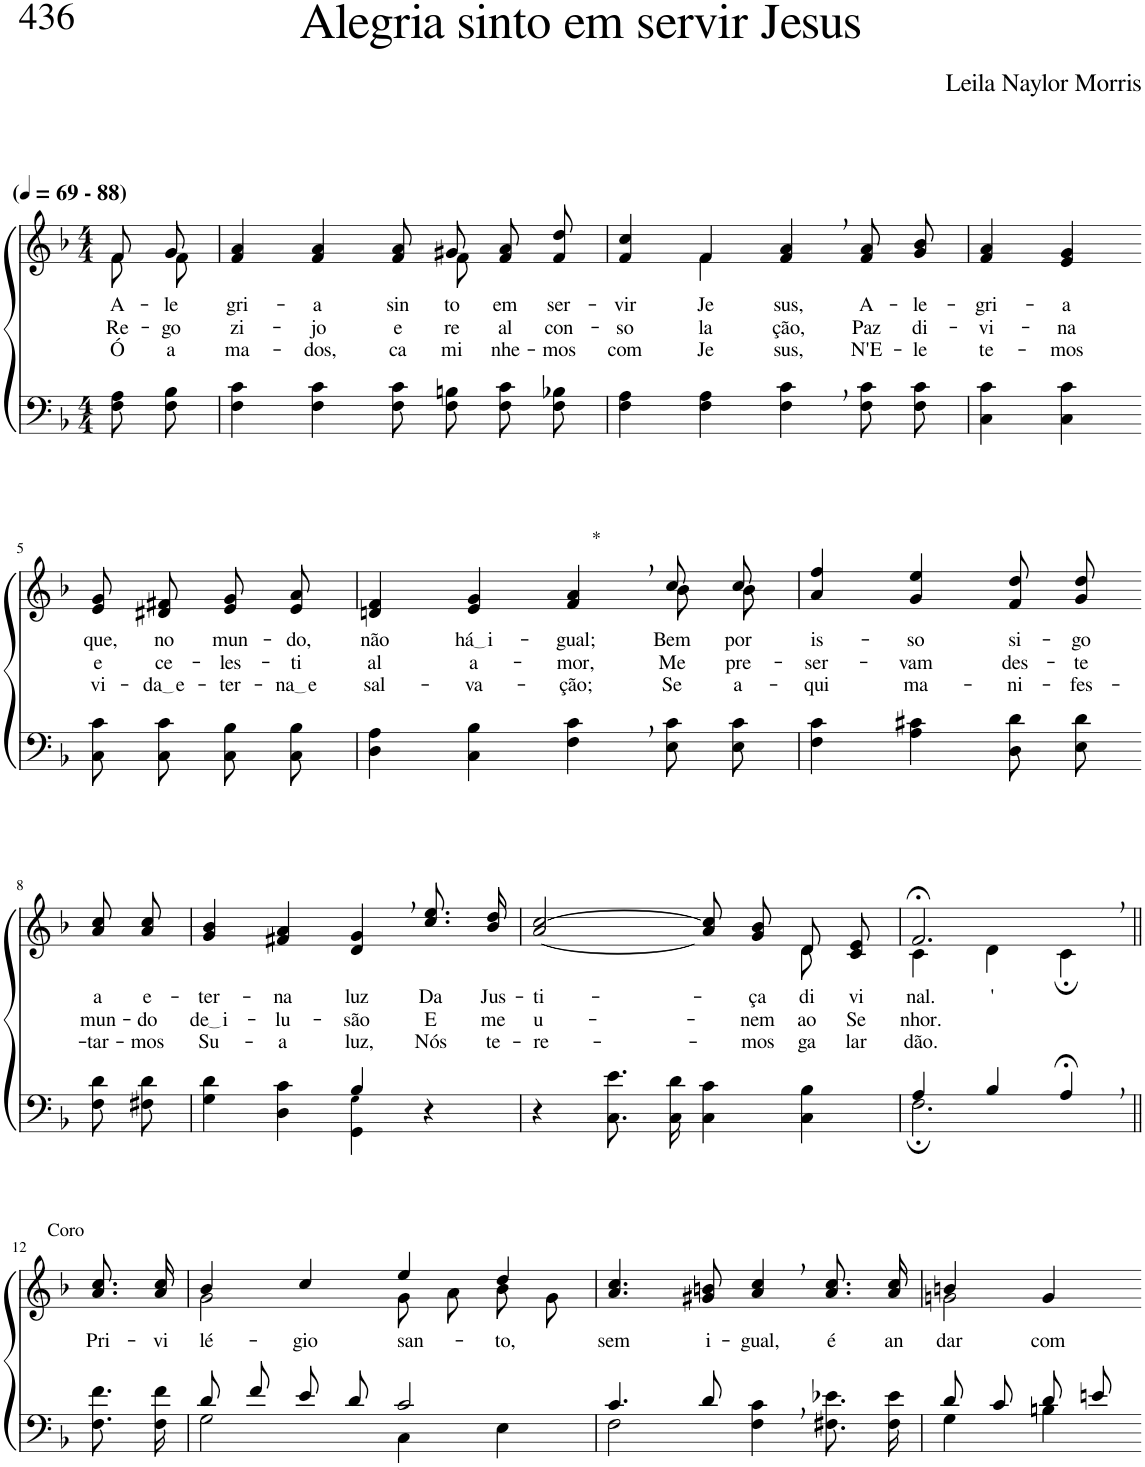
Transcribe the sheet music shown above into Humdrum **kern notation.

**kern	**kern	**text	**text	**text
*part2	*part1	*part1	*part1	*part1
*staff2	*staff1	*staff1	*staff1	*staff1
*I"Parte III e IV	*I"Parte I e II	*	*	*
*clefF4	*clefG2	*	*	*
*Trd2c3	*Trd2c3	*	*	*
*k[b-]	*k[b-]	*	*	*
*M4/4	*M4/4	*	*	*
*MM69	*MM69	*	*	*
=1	=1	=1	=1	=1
*	*^	*	*	*
!	!LO:TX:a:B:t=(	!	!	!	!
!	!LO:TX:a:B:t=- 88)	!	!	!	!
!	!	!	!LO:LY:b	!LO:LY:b	!LO:LY:b
8F\ 8A\L	8f/L	8f\L	A-	Re-	Ó
!	!	!	!LO:LY:b	!LO:LY:b	!LO:LY:b
8F\ 8B-\J	8g/J	8f\J	-le-	-go-	a-
=2	=2	=2	=2	=2	=2
!	!	!	!LO:LY:b	!LO:LY:b	!LO:LY:b
4F\ 4c\	4f/ 4a/	8ryy	-gri-	-zi-	-ma-
!	!	!	!LO:LY:b	!LO:LY:b	!LO:LY:b
*	*v	*v	*	*	*
4F\ 4c\	4f/ 4a/	-a	-jo	-dos,
!	!	!LO:LY:b	!LO:LY:b	!LO:LY:b
8F\ 8c\L	8f/ 8a/L	sin-	e	ca-
*	*^	*	*	*
!	!	!	!LO:LY:b	!LO:LY:b	!LO:LY:b
8F\ 8Bn\J	8g#X/J	8f\	-to	re-	-mi-
!	!	!	!LO:LY:b	!LO:LY:b	!LO:LY:b
8F\ 8c\L	8f/ 8a/L	4ryy	em	-al	-nhe-
!	!	!	!LO:LY:b	!LO:LY:b	!LO:LY:b
8F\ 8B-X\J	8f/ 8dd/J	.	ser-	con-	-mos
=3	=3	=3	=3	=3	=3
!	!	!	!LO:LY:b	!LO:LY:b	!LO:LY:b
4F\ 4A\	4f/ 4cc/	4ryy	-vir	-so-	com
!	!	!	!LO:LY:b	!LO:LY:b	!LO:LY:b
4F\ 4A\	4f/	4f\	Je-	-la-	Je-
!	!	!	!LO:LY:b	!LO:LY:b	!LO:LY:b
4F\, 4c\,	4f/, 4a/,	2ryy	-sus,	-ção,	-sus,
!	!	!	!LO:LY:b	!LO:LY:b	!LO:LY:b
8F\ 8c\L	8f/ 8a/L	.	A-	Paz	N'E-
!	!	!	!LO:LY:b	!LO:LY:b	!LO:LY:b
8F\ 8c\J	8g/ 8b-/J	.	-le-	di-	-le
*	*v	*v	*	*	*
=4	=4	=4	=4	=4
!	!	!LO:LY:b	!LO:LY:b	!LO:LY:b
4C\ 4c\	4f/ 4a/	-gri-	-vi-	te-
!	!	!LO:LY:b	!LO:LY:b	!LO:LY:b
4C\ 4c\	4e/ 4g/	-a	-na	-mos
!!LO:LB:g=z
=5-	=5-	=5-	=5-	=5-
!	!	!LO:LY:b	!LO:LY:b	!LO:LY:b
8C\ 8c\L	8e/ 8g/L	que,	e	vi-
!	!	!LO:LY:b	!LO:LY:b	!LO:LY:b
8C\ 8c\J	8d#X/ 8f#X/J	no	ce-	da e
!	!	!LO:LY:b	!LO:LY:b	!LO:LY:b
8C\ 8B-\L	8e/ 8g/L	mun-	-les-	-ter-
!	!	!LO:LY:b	!LO:LY:b	!LO:LY:b
8C\ 8B-\J	8e/ 8a/J	-do,	-ti-	na e
=6	=6	=6	=6	=6
*	*^	*	*	*
!	!	!	!LO:LY:b	!LO:LY:b	!LO:LY:b
4D\ 4A\	2.ryy	4dn/ 4f/	não	-al	-sal-
!	!	!	!LO:LY:b	!LO:LY:b	!LO:LY:b
4C\ 4B-\	.	4e/ 4g/	há i	a-	-va-
!	!	!LO:TX:a:t=*	!	!	!
!	!	!	!LO:LY:b	!LO:LY:b	!LO:LY:b
4F\, 4c\,	.	4f/ 4a/	-gual;	-mor,	-ção;
!	!	!	!LO:LY:b	!LO:LY:b	!LO:LY:b
8E\ 8c\L	8b-\L	8cc/L	-Bem	Me	Se
!	!	!	!LO:LY:b	!LO:LY:b	!LO:LY:b
8E\ 8c\J	8b-\J	8cc/J	por	pre-	a-
=7	=7	=7	=7	=7	=7
!	!	!	!LO:LY:b	!LO:LY:b	!LO:LY:b
*	*v	*v	*	*	*
4F\ 4c\	4a/ 4ff/	is-	-ser-	-qui
!	!	!LO:LY:b	!LO:LY:b	!LO:LY:b
4A\ 4c#X\	4g/ 4ee/	-so	-vam	ma-
!	!	!LO:LY:b	!LO:LY:b	!LO:LY:b
8D\ 8d\L	8f/ 8dd/L	si-	des-	-ni-
!	!	!LO:LY:b	!LO:LY:b	!LO:LY:b
8E\ 8d\J	8g/ 8dd/J	-go	-te	-fes-
!!LO:LB:g=z
=8-	=8-	=8-	=8-	=8-
!	!	!LO:LY:b	!LO:LY:b	!LO:LY:b
8F\ 8d\L	8a\ 8cc\L	a	mun-	-tar-
!	!	!LO:LY:b	!LO:LY:b	!LO:LY:b
8F#X\ 8d\J	8a\ 8cc\J	e-	-do	-mos
=9	=9	=9	=9	=9
*^	*	*	*	*
!	!	!	!LO:LY:b	!LO:LY:b	!LO:LY:b
2ryy	4G\ 4d\	4g/ 4b-/	-ter-	de i	Su-
!	!	!	!LO:LY:b	!LO:LY:b	!LO:LY:b
.	4D\ 4c\	4f#X/ 4a/	-na	-lu-	-a
!	!	!	!LO:LY:b	!LO:LY:b	!LO:LY:b
4B-/	4GG\ 4G!\	4d/, 4g/,	luz	-são	luz,
!	!	!	!LO:LY:b	!LO:LY:b	!LO:LY:b
4r	4ryy	8.cc\ 8.ee\L	Da	E	Nós
!	!	!	!LO:LY:b	!LO:LY:b	!LO:LY:b
.	.	16b-\ 16dd\Jk	Jus-	me	te-
*v	*v	*	*	*	*
=10	=10	=10	=10	=10
!	!	!LO:LY:b	!LO:LY:b	!LO:LY:b
*	*^	*	*	*
4r	[2a/ [2cc/	2.ryy	-ti-	u-	-re-
8.C\ 8.e\L	.	.	.	.	.
16C\ 16d\Jk	.	.	.	.	.
4C\ 4c\	8a]/ 8cc]/L	.	.	.	.
!	!	!	!LO:LY:b	!LO:LY:b	!LO:LY:b
.	8g/ 8b-/J	.	-ça	-nem	-mos
!	!	!	!LO:LY:b	!LO:LY:b	!LO:LY:b
4C\ 4B-\	8d/L	8d\	di-	ao	ga-
!	!	!	!LO:LY:b	!LO:LY:b	!LO:LY:b
.	8c/ 8e/J	8ryy	-vi-	Se-	-lar-
=11	=11	=11	=11	=11	=11
*^	*	*	*	*	*
!	!	!	!	!LO:LY:b	!LO:LY:b	!LO:LY:b
4A/	2.F;\	2.f;<,/	4c\	-nal.	-nhor.	-dão.
!	!	!	!	!LO:LY:b	!	!
4B-/	.	.	4d\	'	.	.
4A;<,/	.	.	4c;\	.	.	.
*v	*v	*	*	*	*	*
!!LO:LB:g=z
=12||	=12||	=12||	=12||	=12||	=12||
!	!LO:TX:a:t=Coro	!	!	!	!
!	!	!	!LO:LY:b	!	!
*	*v	*v	*	*	*
8.F\ 8.f\L	8.a\ 8.cc\L	Pri-	.	.
!	!	!LO:LY:b	!	!
16F\ 16f\Jk	16a\ 16cc\Jk	-vi-	.	.
=13	=13	=13	=13	=13
*^	*^	*	*	*
!	!	!	!	!LO:LY:b	!	!
8d/L	2G\	4b-/	2g\	-lé-	.	.
8f/J	.	.	.	.	.	.
!	!	!	!	!LO:LY:b	!	!
8e/L	.	4cc/	.	-gio	.	.
8d/J	.	.	.	.	.	.
!	!	!	!	!LO:LY:b	!	!
2c/	4C\	4ee/	8g\L	san-	.	.
.	.	.	8a\J	.	.	.
!	!	!	!	!LO:LY:b	!	!
.	4E\	4dd/	8b-\L	-to,	.	.
.	.	.	8g\J	.	.	.
=14	=14	=14	=14	=14	=14	=14
!	!	!	!	!LO:LY:b	!	!
*	*	*v	*v	*	*	*
4.c/	2F\	4.a/ 4.cc/	sem	.	.
!	!	!	!LO:LY:b	!	!
8d/	.	8g#X/ 8bn/	i-	.	.
!	!	!	!LO:LY:b	!	!
4ryy	4F\ 4c\	4a/, 4cc/,	-gual,	.	.
!	!	!	!LO:LY:b	!	!
4ryy	8.F#X\ 8.e-X\L	8.a\ 8.cc\L	é	.	.
!	!	!	!LO:LY:b	!	!
.	16F#\ 16e-\Jk	16a\ 16cc\Jk	an-	.	.
=15	=15	=15	=15	=15	=15
*	*	*^	*	*	*
!	!	!	!	!LO:LY:b	!	!
8d/L	4G\	4bn/	2gn\	-dar	.	.
8c/J	.	.	.	.	.	.
!	!	!	!	!LO:LY:b	!	!
8d/L	4Bn\	4g/	.	com	.	.
8en/J	.	.	.	.	.	.
*v	*v	*	*	*	*	*
*	*v	*v	*	*	*
=-	=-	=-	=-	=-
*-	*-	*-	*-	*-
